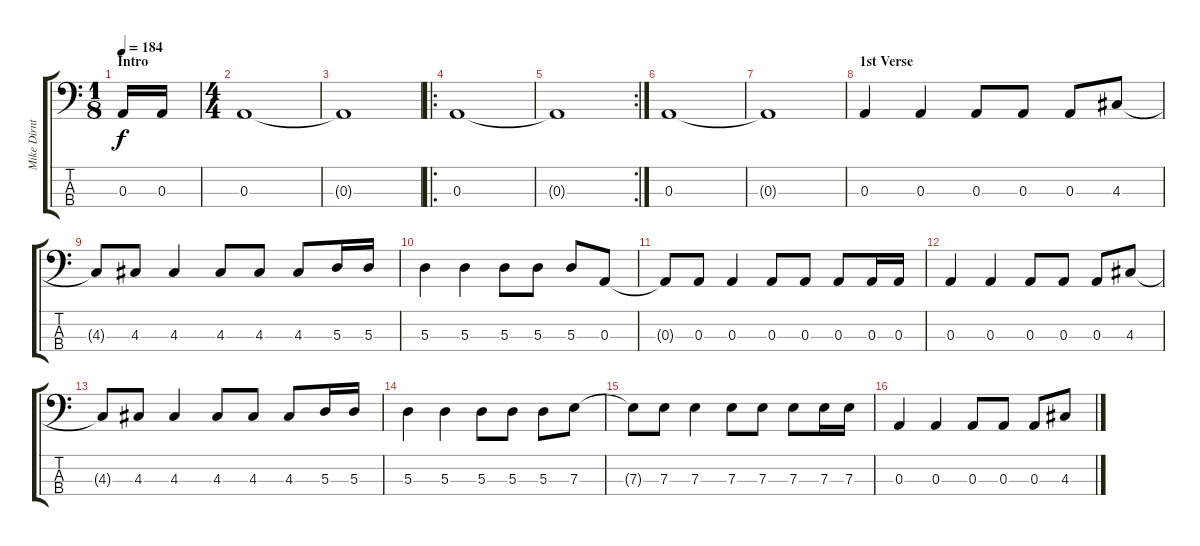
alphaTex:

\track ("Mike Dirnt (Bass)" "Mike Dirnt") {instrument electricbasspick}
\staff {score tabs}
\tuning (G2 D2 A1 E1) {hide}
\ts (1 8)
\section ("" "Intro")
\tempo 184
\clef f4
\ks c
0.3.16{dy f instrument electricbasspick} 0.3.16 |
\ts (4 4)
0.3.1 |
0.3{t}.1 |
\ro
0.3.1 |
\rc 2
0.3{t}.1 |
0.3.1 |
0.3{t}.1 |
\section ("" "1st Verse")
0.3.4 0.3.4 0.3.8 0.3.8 0.3.8 4.3.8 |
4.3{t}.8 4.3.8 4.3.4 4.3.8 4.3.8 4.3.8 5.3.16 5.3.16 |
5.3.4 5.3.4 5.3.8 5.3.8 5.3.8 0.3.8 |
0.3{t}.8 0.3.8 0.3.4 0.3.8 0.3.8 0.3.8 0.3.16 0.3.16 |
0.3.4 0.3.4 0.3.8 0.3.8 0.3.8 4.3.8 |
4.3{t}.8 4.3.8 4.3.4 4.3.8 4.3.8 4.3.8 5.3.16 5.3.16 |
5.3.4 5.3.4 5.3.8 5.3.8 5.3.8 7.3.8 |
7.3{t}.8 7.3.8 7.3.4 7.3.8 7.3.8 7.3.8 7.3.16 7.3.16 |
0.3.4 0.3.4 0.3.8 0.3.8 0.3.8 4.3.8
